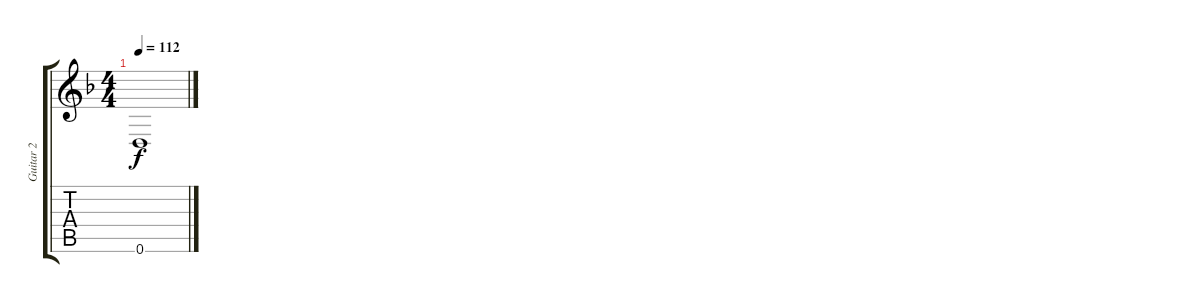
\track ("Guitar 2" "Guitar 2") {instrument electricguitarjazz}
\staff {score tabs}
\tuning (E4 B3 G3 D3 A2 D2) {hide}
\ts (4 4)
\tempo 112
\clef g2
\ks f
0.6{t}.1{dy f}
